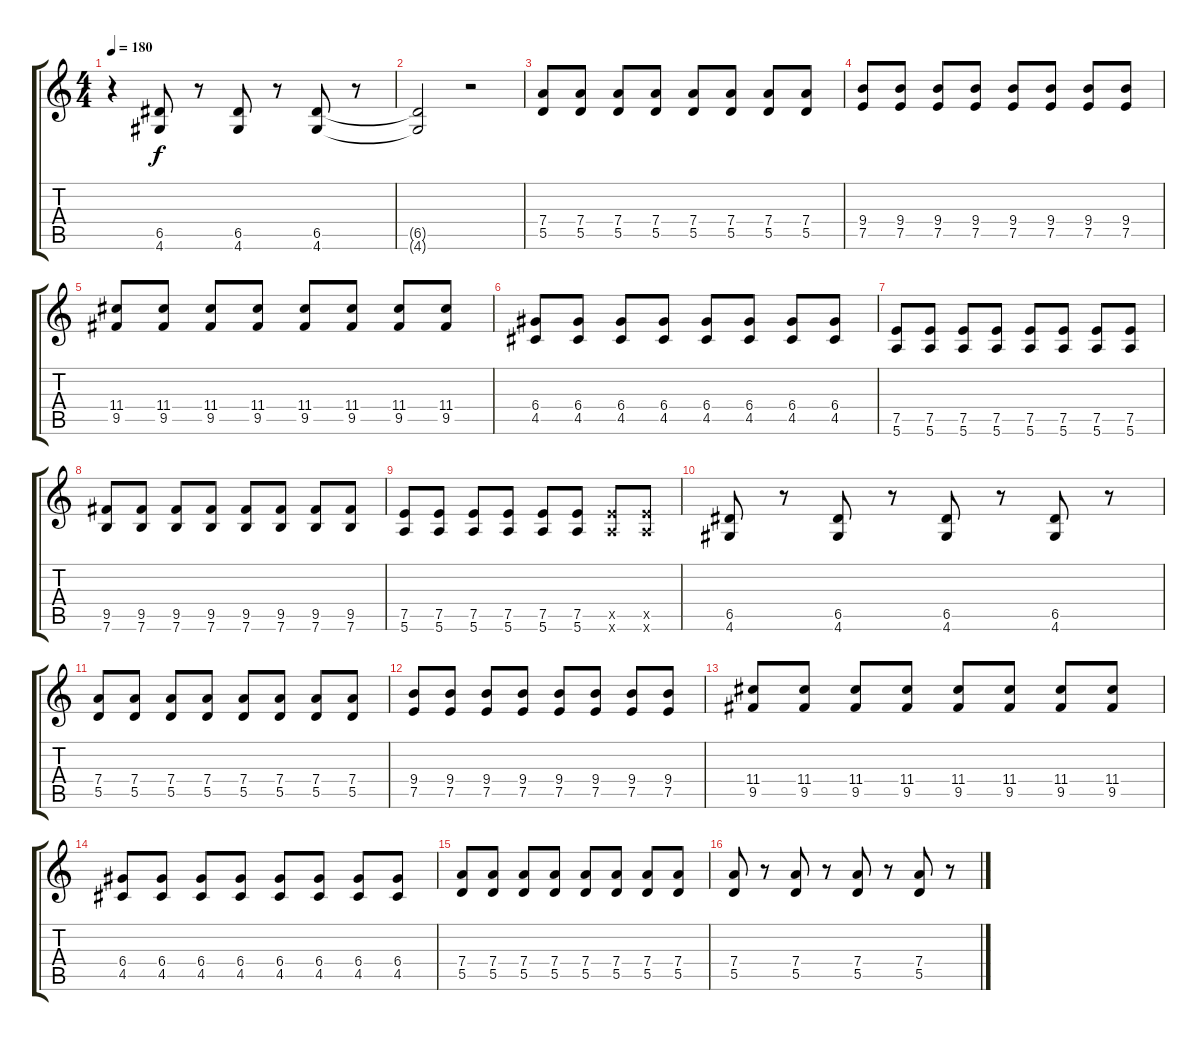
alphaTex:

\track "" {instrument distortionguitar}
\staff {score tabs}
\tuning (E4 B3 G3 D3 A2 E2) {hide}
\ts (4 4)
\tempo 180
\clef g2
\ks c
r.4{dy f} (6.5 4.6).8 r.8 (6.5 4.6).8 r.8 (6.5 4.6).8 r.8 |
(6.5{t} 4.6{t}).2 r.2 |
(7.4 5.5).8 (7.4 5.5).8 (7.4 5.5).8 (7.4 5.5).8 (7.4 5.5).8 (7.4 5.5).8 (7.4 5.5).8 (7.4 5.5).8 |
(9.4 7.5).8 (9.4 7.5).8 (9.4 7.5).8 (9.4 7.5).8 (9.4 7.5).8 (9.4 7.5).8 (9.4 7.5).8 (9.4 7.5).8 |
(11.4 9.5).8 (11.4 9.5).8 (11.4 9.5).8 (11.4 9.5).8 (11.4 9.5).8 (11.4 9.5).8 (11.4 9.5).8 (11.4 9.5).8 |
(6.4 4.5).8 (6.4 4.5).8 (6.4 4.5).8 (6.4 4.5).8 (6.4 4.5).8 (6.4 4.5).8 (6.4 4.5).8 (6.4 4.5).8 |
(7.5 5.6).8 (7.5 5.6).8 (7.5 5.6).8 (7.5 5.6).8 (7.5 5.6).8 (7.5 5.6).8 (7.5 5.6).8 (7.5 5.6).8 |
(9.5 7.6).8 (9.5 7.6).8 (9.5 7.6).8 (9.5 7.6).8 (9.5 7.6).8 (9.5 7.6).8 (9.5 7.6).8 (9.5 7.6).8 |
(7.5 5.6).8 (7.5 5.6).8 (7.5 5.6).8 (7.5 5.6).8 (7.5 5.6).8 (7.5 5.6).8 (7.5{x} 5.6{x}).8 (7.5{x} 5.6{x}).8 |
(6.5 4.6).8 r.8 (6.5 4.6).8 r.8 (6.5 4.6).8 r.8 (6.5 4.6).8 r.8 |
(7.4 5.5).8 (7.4 5.5).8 (7.4 5.5).8 (7.4 5.5).8 (7.4 5.5).8 (7.4 5.5).8 (7.4 5.5).8 (7.4 5.5).8 |
(9.4 7.5).8 (9.4 7.5).8 (9.4 7.5).8 (9.4 7.5).8 (9.4 7.5).8 (9.4 7.5).8 (9.4 7.5).8 (9.4 7.5).8 |
(11.4 9.5).8 (11.4 9.5).8 (11.4 9.5).8 (11.4 9.5).8 (11.4 9.5).8 (11.4 9.5).8 (11.4 9.5).8 (11.4 9.5).8 |
(6.4 4.5).8 (6.4 4.5).8 (6.4 4.5).8 (6.4 4.5).8 (6.4 4.5).8 (6.4 4.5).8 (6.4 4.5).8 (6.4 4.5).8 |
(7.4 5.5).8 (7.4 5.5).8 (7.4 5.5).8 (7.4 5.5).8 (7.4 5.5).8 (7.4 5.5).8 (7.4 5.5).8 (7.4 5.5).8 |
(7.4 5.5).8 r.8 (7.4 5.5).8 r.8 (7.4 5.5).8 r.8 (7.4 5.5).8 r.8
